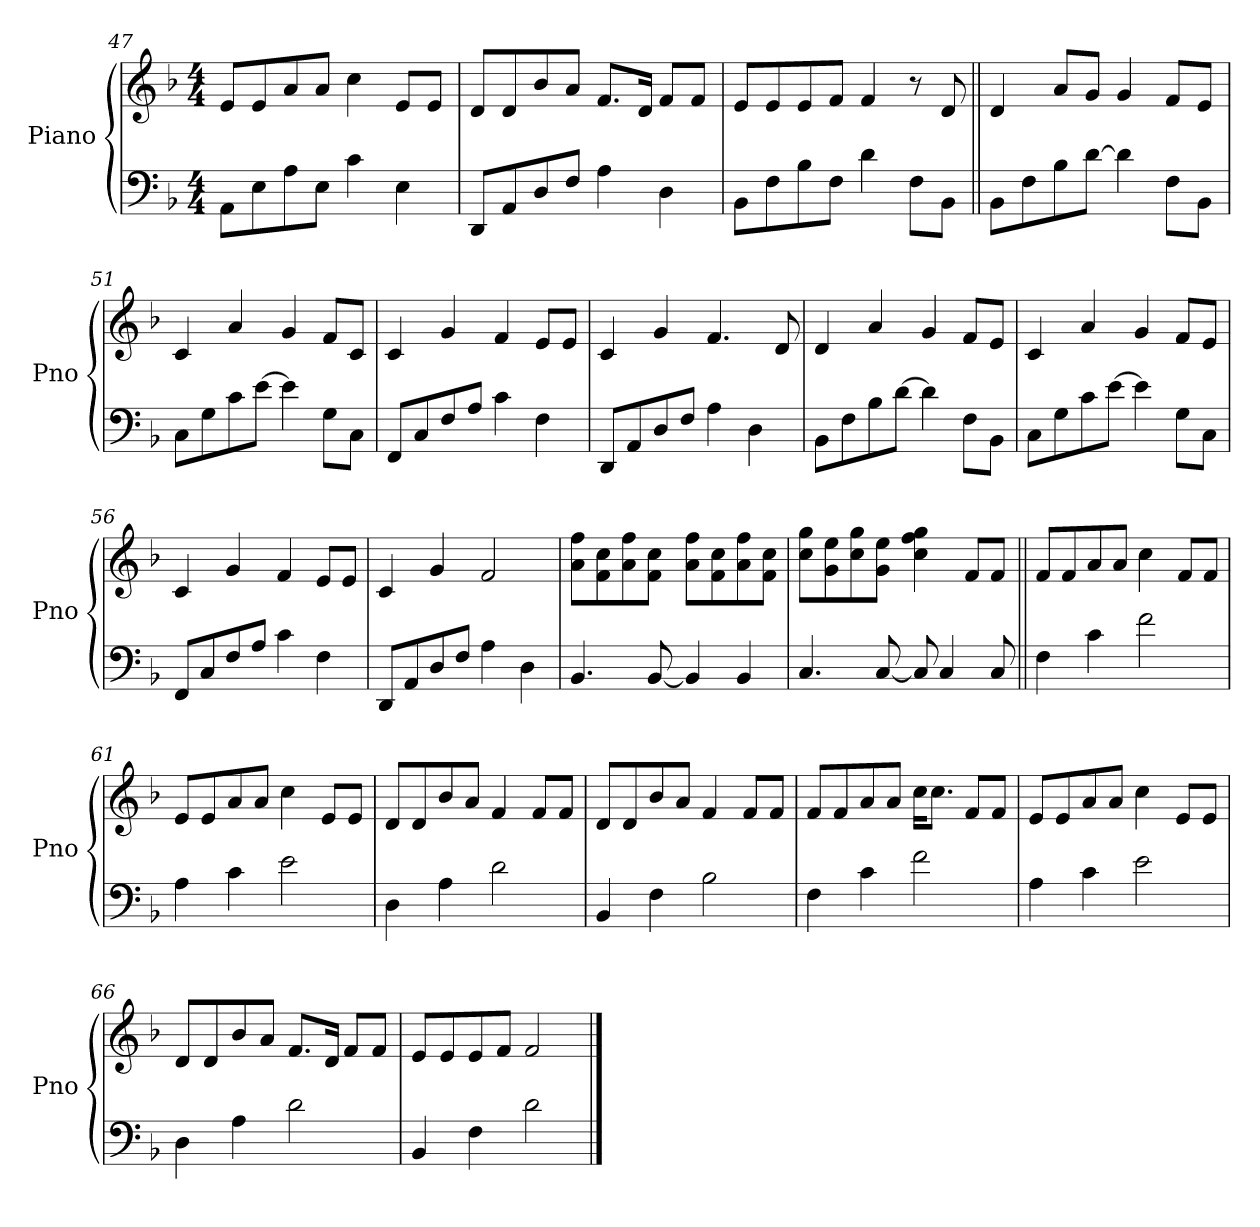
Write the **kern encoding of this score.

**kern	**kern
*part1	*part1
*staff2	*staff1
*I"Piano	*
*I'Pno	*
*clefF4	*clefG2
*k[b-]	*k[b-]
*M4/4	*M4/4
=47	=47
8AA\L	8e/L
8E\	8e/
8A\	8a/
8E\J	8a/J
4c\	4cc\
4E\	8e/L
.	8e/J
=48	=48
8DD/L	8d/L
8AA/	8d/
8D/	8b-/
8F/J	8a/J
4A\	8.f/L
.	16d/Jk
4D\	8f/L
.	8f/J
=49	=49
8BB-\L	8e/L
8F\	8e/
8B-\	8e/
8F\J	8f/J
4d\	4f/
8F\L	8r
8BB-\J	8d/
=50||	=50||
8BB-\L	4d/
8F\	.
8B-\	8a/L
[8d\J	8g/J
4d\]	4g/
8F\L	8f/L
8BB-\J	8e/J
!!LO:LB:g=z
=51	=51
8C\L	4c/
8G\	.
8c\	4a/
[8e\J	.
4e\]	4g/
8G\L	8f/L
8C\J	8c/J
=52	=52
8FF/L	4c/
8C/	.
8F/	4g/
8A/J	.
4c\	4f/
4F\	8e/L
.	8e/J
=53	=53
8DD/L	4c/
8AA/	.
8D/	4g/
8F/J	.
4A\	4.f/
4D\	.
.	8d/
=54	=54
8BB-\L	4d/
8F\	.
8B-\	4a/
[8d\J	.
4d\]	4g/
8F\L	8f/L
8BB-\J	8e/J
=55	=55
8C\L	4c/
8G\	.
8c\	4a/
[8e\J	.
4e\]	4g/
8G\L	8f/L
8C\J	8e/J
!!LO:LB:g=z
=56	=56
8FF/L	4c/
8C/	.
8F/	4g/
8A/J	.
4c\	4f/
4F\	8e/L
.	8e/J
=57	=57
8DD/L	4c/
8AA/	.
8D/	4g/
8F/J	.
4A\	2f/
4D\	.
=58	=58
4.BB-/	8a\ 8ff\L
.	8f\ 8cc\
.	8a\ 8ff\
[8BB-/	8f\ 8cc\J
4BB-/]	8a\ 8ff\L
.	8f\ 8cc\
4BB-/	8a\ 8ff\
.	8f\ 8cc\J
=59	=59
4.C/	8cc\ 8gg\L
.	8g\ 8ee\
.	8cc\ 8gg\
[8C/	8g\ 8ee\J
8C/]	4cc\ 4ff\ 4gg\
4C/	.
.	8f/L
8C/	8f/J
=60||	=60||
4F\	8f/L
.	8f/
4c\	8a/
.	8a/J
2f\	4cc\
.	8f/L
.	8f/J
!!LO:LB:g=z
=61	=61
4A\	8e/L
.	8e/
4c\	8a/
.	8a/J
2e\	4cc\
.	8e/L
.	8e/J
=62	=62
4D\	8d/L
.	8d/
4A\	8b-/
.	8a/J
2d\	4f/
.	8f/L
.	8f/J
=63	=63
4BB-/	8d/L
.	8d/
4F\	8b-/
.	8a/J
2B-\	4f/
.	8f/L
.	8f/J
=64	=64
4F\	8f/L
.	8f/
4c\	8a/
.	8a/J
2f\	16cc\KL
.	8.cc\J
.	8f/L
.	8f/J
=65	=65
4A\	8e/L
.	8e/
4c\	8a/
.	8a/J
2e\	4cc\
.	8e/L
.	8e/J
!!LO:LB:g=z
=66	=66
4D\	8d/L
.	8d/
4A\	8b-/
.	8a/J
2d\	8.f/L
.	16d/Jk
.	8f/L
.	8f/J
=67	=67
4BB-/	8e/L
.	8e/
4F\	8e/
.	8f/J
2d\	2f/
==	==
*-	*-
